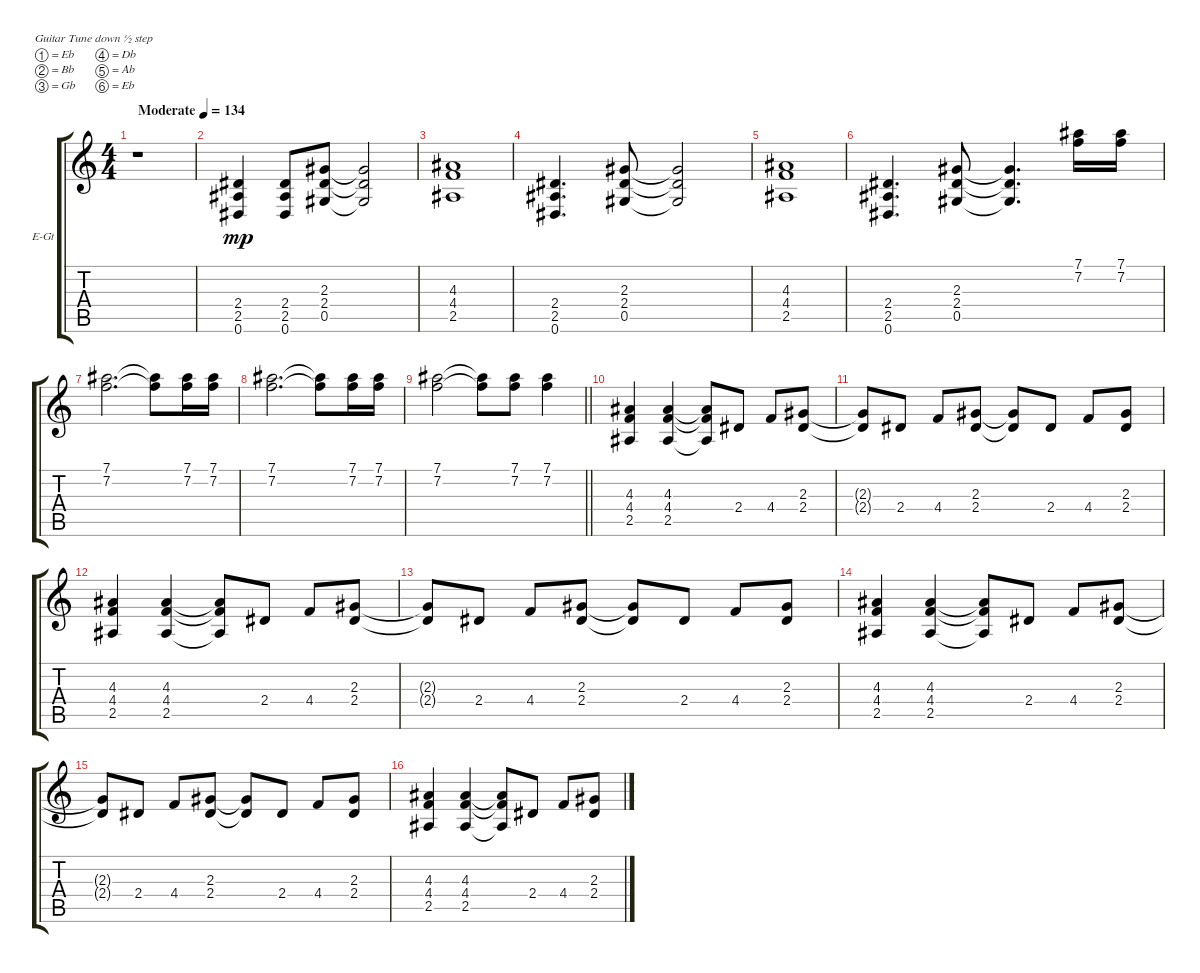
\bracketExtendMode groupsimilarinstruments
\firstSystemTrackNameOrientation horizontal
\otherSystemsTrackNameOrientation horizontal
\track ("Guitar 2" "E-Gt") {instrument overdrivenguitar}
\staff {score tabs}
\tuning (Eb4 Bb3 Gb3 Db3 Ab2 Eb2)
\ts (4 4)
\beaming (8 2 2 2 2)
\scale
0.21638
\tempo (134 "Moderate")
\accidentals auto
\clef g2
\ottava regular
\simile none
\ks c
r.1{dy mp instrument overdrivenguitar} |
\scale
0.352882 (0.6 2.5 2.4).4 (0.6 2.5 2.4).8 (0.5 2.4 2.3).8 (0.5{t} 2.4{t} 2.3{t}).2 |
\scale
0.205258 (2.5 4.4 4.3).1 |
\scale
0.22548 (0.6 2.5 2.4).4{d} (0.5 2.4 2.3).8 (0.5{t} 2.4{t} 2.3{t}).2 |
\scale
0.186823
\scale
0.810811 (2.5 4.4 4.3).1 |
\scale
0.266245
\scale
1.01351 (0.6 2.5 2.4).4{d} (0.5 2.4 2.3).8 (0.5{t} 2.4{t} 2.3{t}).4{d} (7.2 7.1).16 (7.2 7.1).16 |
\scale
0.273466
\scale
0.828829 (7.2 7.1).2{d} (7.2{t} 7.1{t}).8 (7.2 7.1).16 (7.2 7.1).16 |
\scale
0.273466
\scale
0.595429 (7.2 7.1).2{d} (7.2{t} 7.1{t}).8 (7.2 7.1).16 (7.2 7.1).16 |
\scale
0.272011
\barLineRight lightlight
(7.2 7.1).2 (7.2{t} 7.1{t}).8 (7.2 7.1).8 (7.2 7.1).4 |
\scale
0.245729 (2.5 4.4 4.3).4 (2.5 4.4 4.3).4 (2.5{t} 4.4{t} 4.3{t}).8 2.4.8 4.4.8 (2.4 2.3).8 |
\scale
0.236531 (2.4{t} 2.3{t}).8 2.4.8 4.4.8 (2.4 2.3).8 (2.4{t} 2.3{t}).8 2.4.8 4.4.8 (2.4 2.3).8 |
\scale
0.245729 (2.5 4.4 4.3).4 (2.5 4.4 4.3).4 (2.5{t} 4.4{t} 4.3{t}).8 2.4.8 4.4.8 (2.4 2.3).8 |
\scale
0.245232 (2.4{t} 2.3{t}).8 2.4.8 4.4.8 (2.4 2.3).8 (2.4{t} 2.3{t}).8 2.4.8 4.4.8 (2.4 2.3).8 |
\scale
0.254768 (2.5 4.4 4.3).4 (2.5 4.4 4.3).4 (2.5{t} 4.4{t} 4.3{t}).8 2.4.8 4.4.8 (2.4 2.3).8 |
\scale
0.245232 (2.4{t} 2.3{t}).8 2.4.8 4.4.8 (2.4 2.3).8 (2.4{t} 2.3{t}).8 2.4.8 4.4.8 (2.4 2.3).8 |
\scale
0.254768 (2.5 4.4 4.3).4 (2.5 4.4 4.3).4 (2.5{t} 4.4{t} 4.3{t}).8 2.4.8 4.4.8 (2.4 2.3).8
